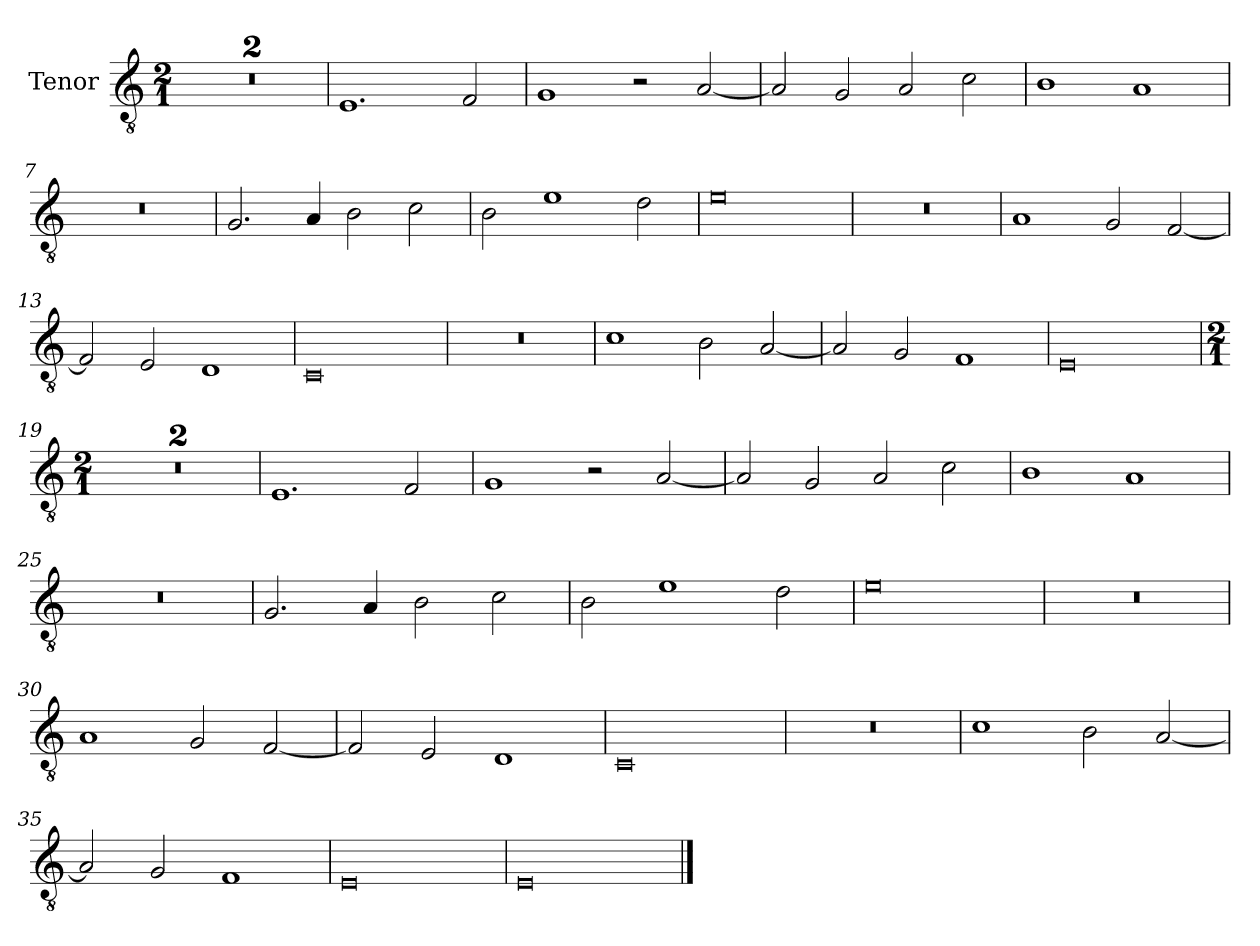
**kern
*part1
*staff1
*I"Tenor
*I'T
*clefGv2
*k[]
!!LO:TX:omd:t=Agnus Dei I
*M2/1
=1
0r
=2
0r
=3
1.E
2F/
=4
1G
2r
[2A/
=5
2A/]
2G/
2A/
2c\
=6
1B
1A
=7
0r
=8
2.G/
4A/
2B\
2c\
=9
2B\
1e
2d\
=10
0e
=11
0r
=12
1A
2G/
[2F/
=13
2F/]
2E/
1D
=14
0C
=15
0r
=16
1c
2B\
[2A/
=17
2A/]
2G/
1F
=18
0E
=19
*M2/1
0r
=20
0r
=21
1.E
2F/
=22
1G
2r
[2A/
=23
2A/]
2G/
2A/
2c\
=24
1B
1A
=25
0r
=26
2.G/
4A/
2B\
2c\
=27
2B\
1e
2d\
=28
0e
=29
0r
=30
1A
2G/
[2F/
=31
2F/]
2E/
1D
=32
0C
=33
0r
=34
1c
2B\
[2A/
=35
2A/]
2G/
1F
=36
0E
=37
0E
==
*-
